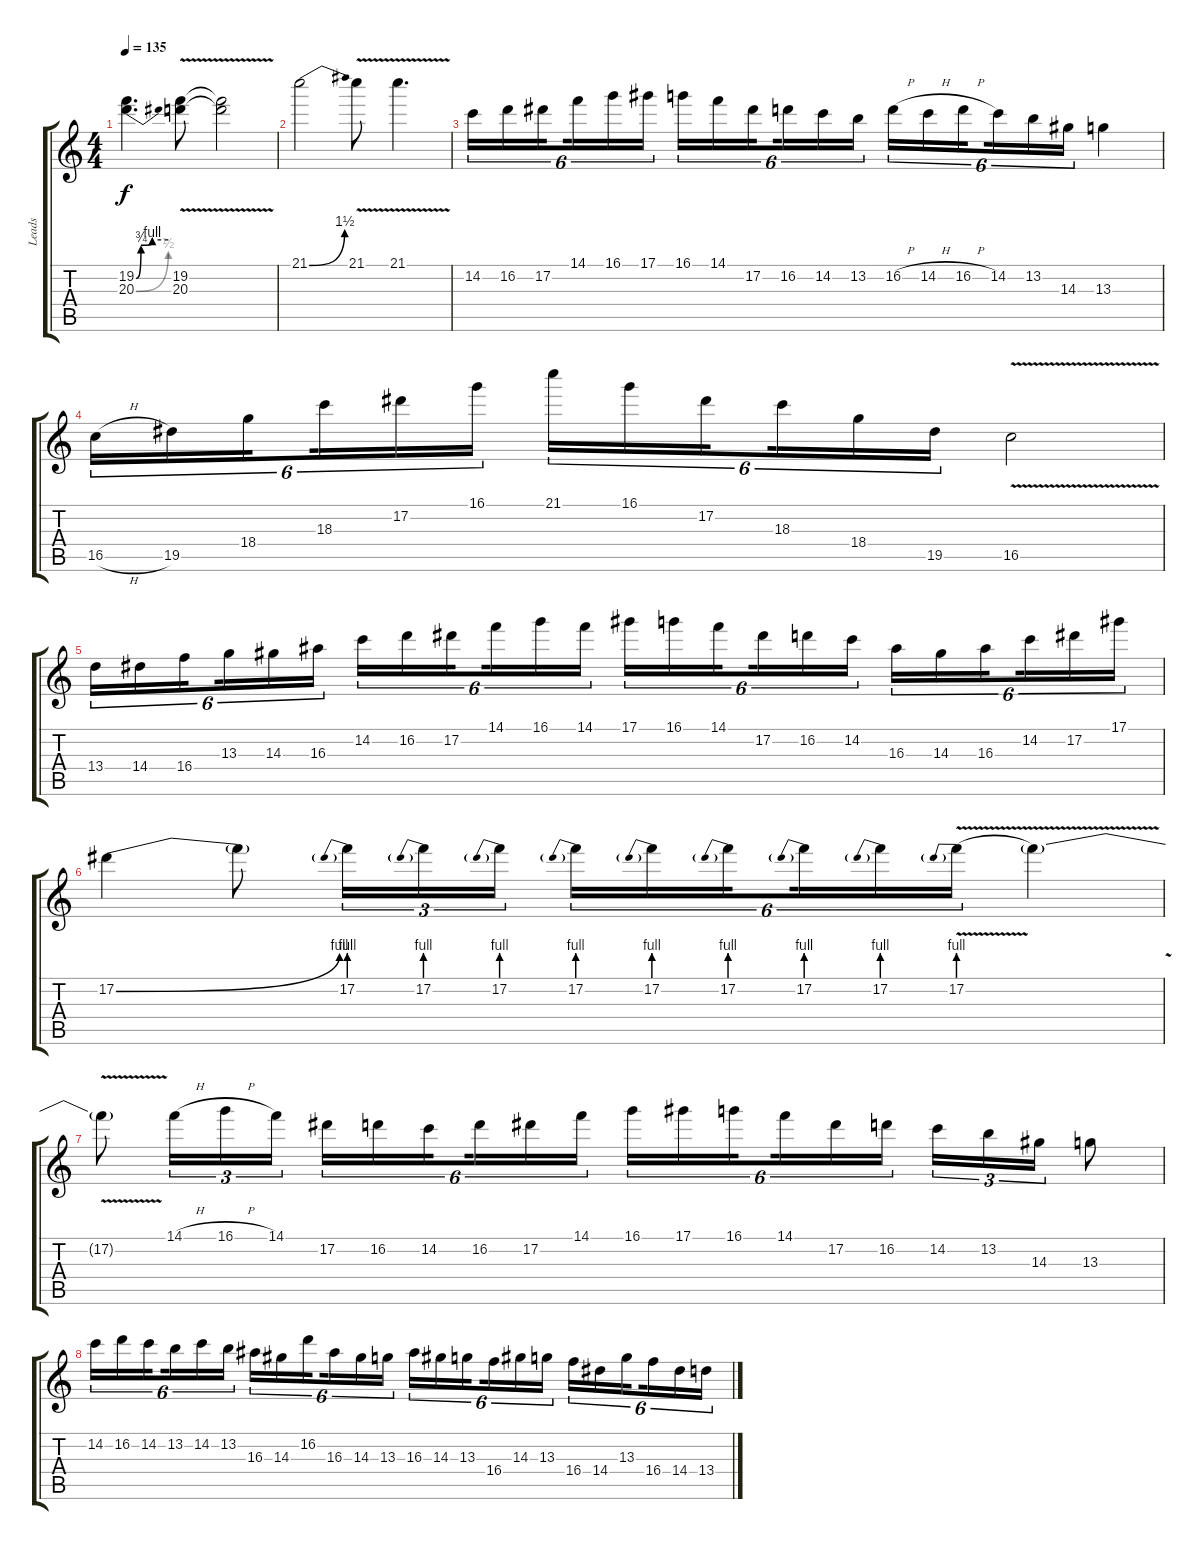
\track ("Leads" "Leads") {instrument overdrivenguitar}
\staff {score tabs}
\tuning (Eb4 Bb3 Gb3 Db3 Ab2 Eb2) {hide}
\ts (4 4)
\tempo 135
\clef g2
\ks c
(19.2{be (custom 0 0 9 3 30 4 60 4)} 20.3{be (bend 0 0 60 2)}).4{d dy f} (19.2{v} 20.3{v}).8 (19.2{t} 20.3{t}).2 |
21.1{be (bend 0 0 60 6)}.2 21.1{v}.8 21.1{v}.4{d} |
14.2.16{tu (6 4)} 16.2.16{tu (6 4)} 17.2.16{tu (6 4) beam splitsecondary} 14.1.16{tu (6 4)} 16.1.16{tu (6 4)} 17.1.16{tu (6 4)} 16.1.16{tu (6 4)} 14.1.16{tu (6 4)} 17.2.16{tu (6 4) beam splitsecondary} 16.2.16{tu (6 4)} 14.2.16{tu (6 4)} 13.2.16{tu (6 4)} 16.2{h}.16{tu (6 4)} 14.2{h}.16{tu (6 4)} 16.2{h}.16{tu (6 4) beam splitsecondary} 14.2.16{tu (6 4)} 13.2.16{tu (6 4)} 14.3.16{tu (6 4)} 13.3.4 |
16.5{h}.16{tu (6 4)} 19.5.16{tu (6 4)} 18.4.16{tu (6 4) beam splitsecondary} 18.3.16{tu (6 4)} 17.2.16{tu (6 4)} 16.1.16{tu (6 4)} 21.1.16{tu (6 4)} 16.1.16{tu (6 4)} 17.2.16{tu (6 4) beam splitsecondary} 18.3.16{tu (6 4)} 18.4.16{tu (6 4)} 19.5.16{tu (6 4)} 16.5{v}.2 |
13.4.16{tu (6 4)} 14.4.16{tu (6 4)} 16.4.16{tu (6 4) beam splitsecondary} 13.3.16{tu (6 4)} 14.3.16{tu (6 4)} 16.3.16{tu (6 4)} 14.2.16{tu (6 4)} 16.2.16{tu (6 4)} 17.2.16{tu (6 4) beam splitsecondary} 14.1.16{tu (6 4)} 16.1.16{tu (6 4)} 14.1.16{tu (6 4)} 17.1.16{tu (6 4)} 16.1.16{tu (6 4)} 14.1.16{tu (6 4) beam splitsecondary} 17.2.16{tu (6 4)} 16.2.16{tu (6 4)} 14.2.16{tu (6 4)} 16.3.16{tu (6 4)} 14.3.16{tu (6 4)} 16.3.16{tu (6 4) beam splitsecondary} 14.2.16{tu (6 4)} 17.2.16{tu (6 4)} 17.1.16{tu (6 4)} |
17.2{be (bend 0 0 60 4)}.4 17.2{t}.8 17.2{be (prebend 0 4 60 4)}.16{tu (3 2)} 17.2{be (prebend 0 4 60 4)}.16{tu (3 2)} 17.2{be (prebend 0 4 60 4)}.16{tu (3 2)} 17.2{be (prebend 0 4 60 4)}.16{tu (6 4)} 17.2{be (prebend 0 4 60 4)}.16{tu (6 4)} 17.2{be (prebend 0 4 60 4)}.16{tu (6 4) beam splitsecondary} 17.2{be (prebend 0 4 60 4)}.16{tu (6 4)} 17.2{be (prebend 0 4 60 4)}.16{tu (6 4)} 17.2{be (prebend 0 4 60 4) v}.16{tu (6 4)} 17.2{v t}.4 |
17.2{t}.8 14.1{h}.16{tu (3 2)} 16.1{h}.16{tu (3 2)} 14.1.16{tu (3 2)} 17.2.16{tu (6 4)} 16.2.16{tu (6 4)} 14.2.16{tu (6 4) beam splitsecondary} 16.2.16{tu (6 4)} 17.2.16{tu (6 4)} 14.1.16{tu (6 4)} 16.1.16{tu (6 4)} 17.1.16{tu (6 4)} 16.1.16{tu (6 4) beam splitsecondary} 14.1.16{tu (6 4)} 17.2.16{tu (6 4)} 16.2.16{tu (6 4)} 14.2.16{tu (3 2)} 13.2.16{tu (3 2)} 14.3.16{tu (3 2)} 13.3.8 |
14.2.16{tu (6 4)} 16.2.16{tu (6 4)} 14.2.16{tu (6 4) beam splitsecondary} 13.2.16{tu (6 4)} 14.2.16{tu (6 4)} 13.2.16{tu (6 4)} 16.3.16{tu (6 4)} 14.3.16{tu (6 4)} 16.2.16{tu (6 4) beam splitsecondary} 16.3.16{tu (6 4)} 14.3.16{tu (6 4)} 13.3.16{tu (6 4)} 16.3.16{tu (6 4)} 14.3.16{tu (6 4)} 13.3.16{tu (6 4) beam splitsecondary} 16.4.16{tu (6 4)} 14.3.16{tu (6 4)} 13.3.16{tu (6 4)} 16.4.16{tu (6 4)} 14.4.16{tu (6 4)} 13.3.16{tu (6 4) beam splitsecondary} 16.4.16{tu (6 4)} 14.4.16{tu (6 4)} 13.4.16{tu (6 4)}
